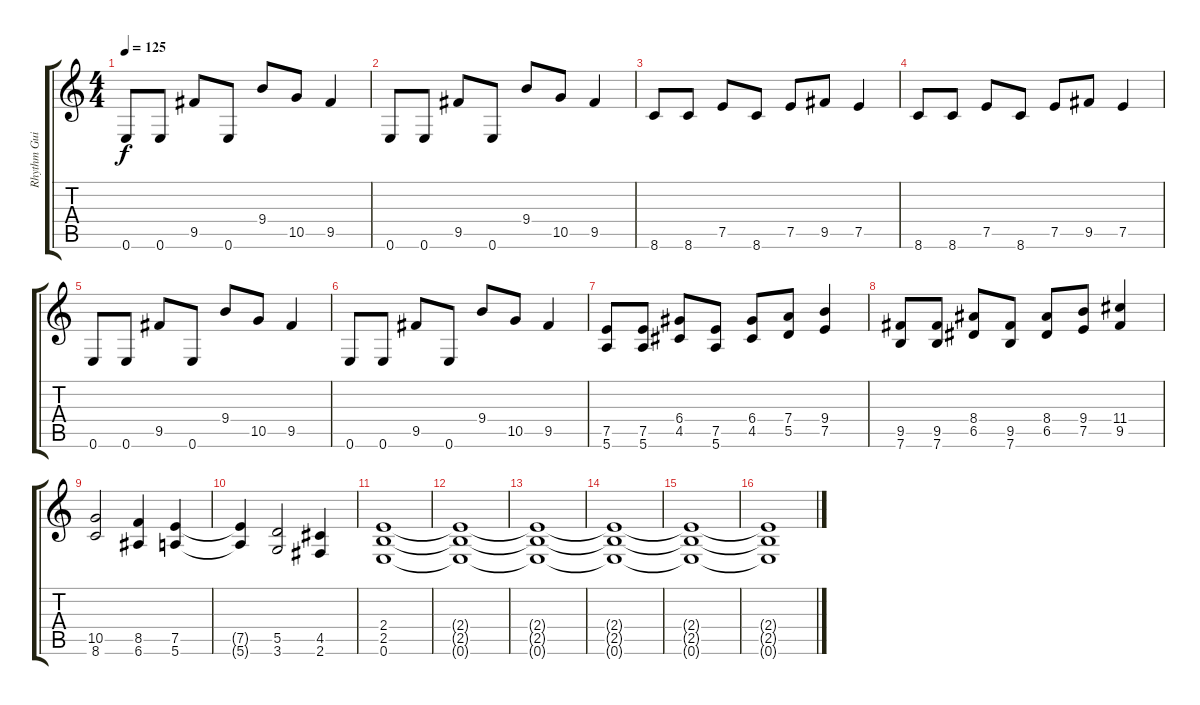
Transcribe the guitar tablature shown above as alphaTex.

\track ("Rhythm Guitar" "Rhythm Gui") {instrument distortionguitar}
\staff {score tabs}
\tuning (E4 B3 G3 D3 A2 E2) {hide}
\ts (4 4)
\tempo 125
\clef g2
\ks c
0.6.8{dy f} 0.6.8 9.5.8 0.6.8 9.4.8 10.5.8 9.5.4 |
0.6.8 0.6.8 9.5.8 0.6.8 9.4.8 10.5.8 9.5.4 |
8.6.8 8.6.8 7.5.8 8.6.8 7.5.8 9.5.8 7.5.4 |
8.6.8 8.6.8 7.5.8 8.6.8 7.5.8 9.5.8 7.5.4 |
0.6.8 0.6.8 9.5.8 0.6.8 9.4.8 10.5.8 9.5.4 |
0.6.8 0.6.8 9.5.8 0.6.8 9.4.8 10.5.8 9.5.4 |
(7.5 5.6).8 (7.5 5.6).8 (6.4 4.5).8 (7.5 5.6).8 (6.4 4.5).8 (7.4 5.5).8 (9.4 7.5).4 |
(9.5 7.6).8 (9.5 7.6).8 (8.4 6.5).8 (9.5 7.6).8 (8.4 6.5).8 (9.4 7.5).8 (11.4 9.5).4 |
(10.5 8.6).2 (8.5 6.6).4 (7.5 5.6).4 |
(7.5{t} 5.6{t}).4 (5.5 3.6).2 (4.5 2.6).4 |
(2.4 2.5 0.6).1{volume 6} |
(2.4{t} 2.5{t} 0.6{t}).1 |
(2.4{t} 2.5{t} 0.6{t}).1 |
(2.4{t} 2.5{t} 0.6{t}).1 |
(2.4{t} 2.5{t} 0.6{t}).1 |
(2.4{t} 2.5{t} 0.6{t}).1
